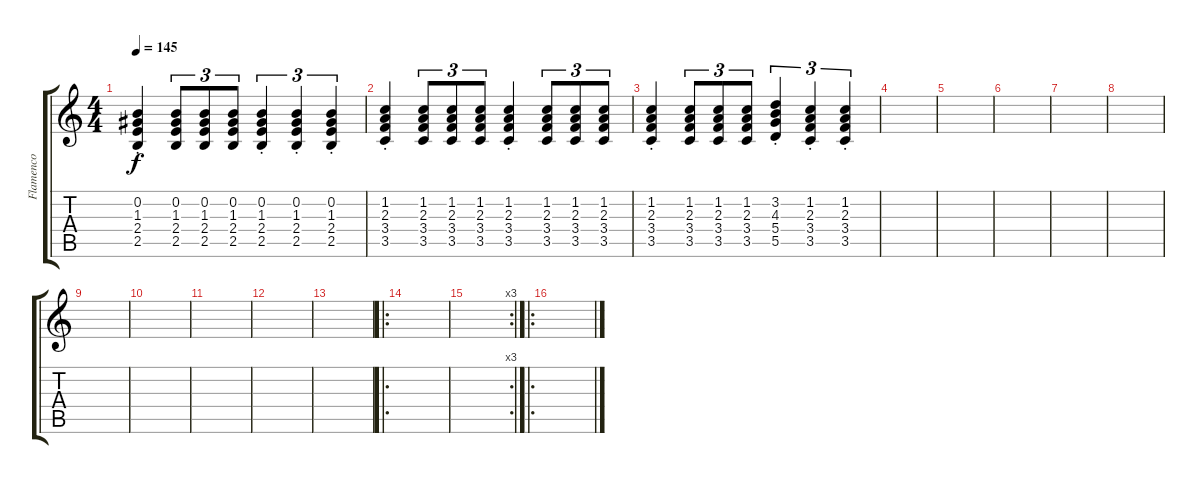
\track ("Flamenco" "Flamenco") {instrument acousticguitarnylon}
\staff {score tabs}
\tuning (E4 B3 G3 D3 A2 E2) {hide}
\ts (4 4)
\tempo 145
\clef g2
\ks c
(0.2{st} 1.3{st} 2.4{st} 2.5{st}).4{dy f} (0.2 1.3 2.4 2.5).8{tu (3 2)} (0.2 1.3 2.4 2.5).8{tu (3 2)} (0.2 1.3 2.4 2.5).8{tu (3 2)} (0.2{st} 1.3{st} 2.4{st} 2.5).4{tu (3 2)} (0.2{st} 1.3{st} 2.4{st} 2.5).4{tu (3 2)} (0.2{st} 1.3{st} 2.4{st} 2.5).4{tu (3 2)} |
(1.2{st} 2.3{st} 3.4{st} 3.5{st}).4 (1.2 2.3 3.4 3.5).8{tu (3 2)} (1.2 2.3 3.4 3.5).8{tu (3 2)} (1.2 2.3 3.4 3.5).8{tu (3 2)} (1.2{st} 2.3{st} 3.4{st} 3.5{st}).4 (1.2 2.3 3.4 3.5).8{tu (3 2)} (1.2 2.3 3.4 3.5).8{tu (3 2)} (1.2 2.3 3.4 3.5).8{tu (3 2)} |
(1.2{st} 2.3{st} 3.4{st} 3.5{st}).4 (1.2 2.3 3.4 3.5).8{tu (3 2)} (1.2 2.3 3.4 3.5).8{tu (3 2)} (1.2 2.3 3.4 3.5).8{tu (3 2)} (3.2{st} 4.3{st} 5.4{st} 5.5{st}).4{tu (3 2)} (1.2{st} 2.3{st} 3.4{st} 3.5{st}).4{tu (3 2)} (1.2{st} 2.3{st} 3.4{st} 3.5{st}).4{tu (3 2)} |
|
|
|
|
|
|
|
|
|
|
\ro
|
\rc 3
|
\ro
